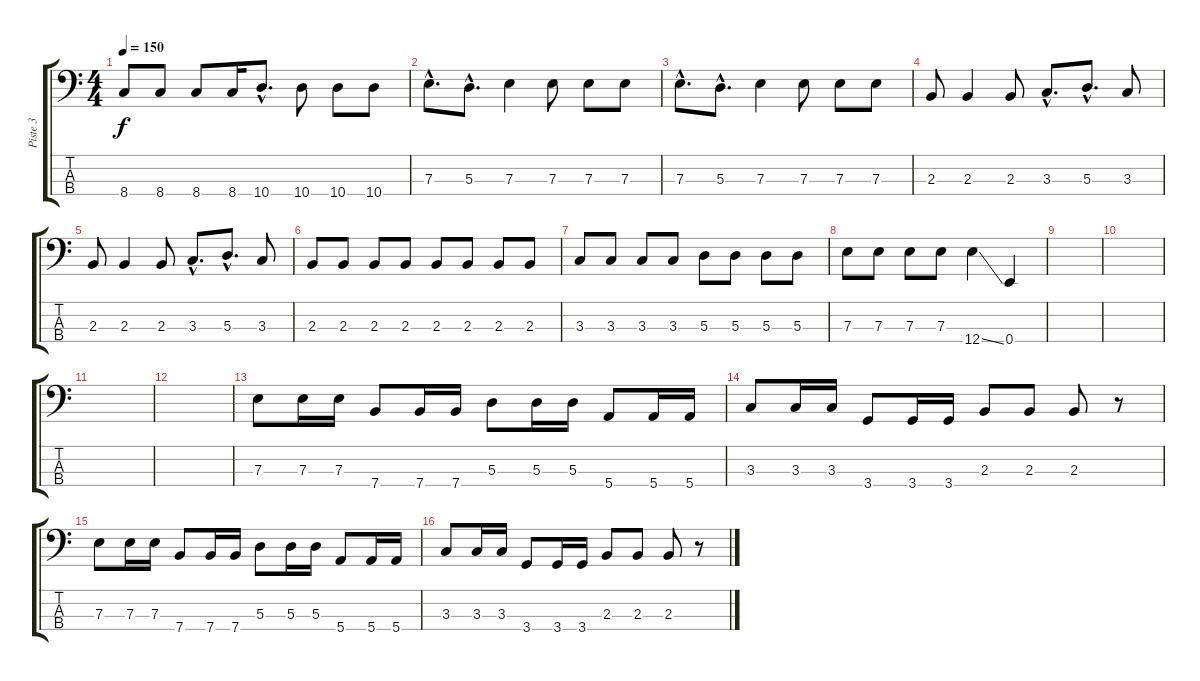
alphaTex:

\track ("Piste 3" "Piste 3") {instrument electricbasspick}
\staff {score tabs}
\tuning (G2 D2 A1 E1) {hide}
\ts (4 4)
\tempo 150
\clef f4
\ks c
8.4.8{dy f} 8.4.8 8.4.8 8.4.16 10.4{hac}.8{d} 10.4.8 10.4.8 10.4.8 |
7.3{hac}.8{d} 5.3{hac}.8{d} 7.3.4 7.3.8 7.3.8 7.3.8 |
7.3{hac}.8{d} 5.3{hac}.8{d} 7.3.4 7.3.8 7.3.8 7.3.8 |
2.3.8 2.3.4 2.3.8 3.3{hac}.8{d} 5.3{hac}.8{d} 3.3.8 |
2.3.8 2.3.4 2.3.8 3.3{hac}.8{d} 5.3{hac}.8{d} 3.3.8 |
2.3.8 2.3.8 2.3.8 2.3.8 2.3.8 2.3.8 2.3.8 2.3.8 |
3.3.8 3.3.8 3.3.8 3.3.8 5.3.8 5.3.8 5.3.8 5.3.8 |
7.3.8 7.3.8 7.3.8 7.3.8 12.4{ss}.4 0.4.4 |
|
|
|
|
7.3.8 7.3.16 7.3.16 7.4.8 7.4.16 7.4.16 5.3.8 5.3.16 5.3.16 5.4.8 5.4.16 5.4.16 |
3.3.8 3.3.16 3.3.16 3.4.8 3.4.16 3.4.16 2.3.8 2.3.8 2.3.8 r.8 |
7.3.8 7.3.16 7.3.16 7.4.8 7.4.16 7.4.16 5.3.8 5.3.16 5.3.16 5.4.8 5.4.16 5.4.16 |
3.3.8 3.3.16 3.3.16 3.4.8 3.4.16 3.4.16 2.3.8 2.3.8 2.3.8 r.8
